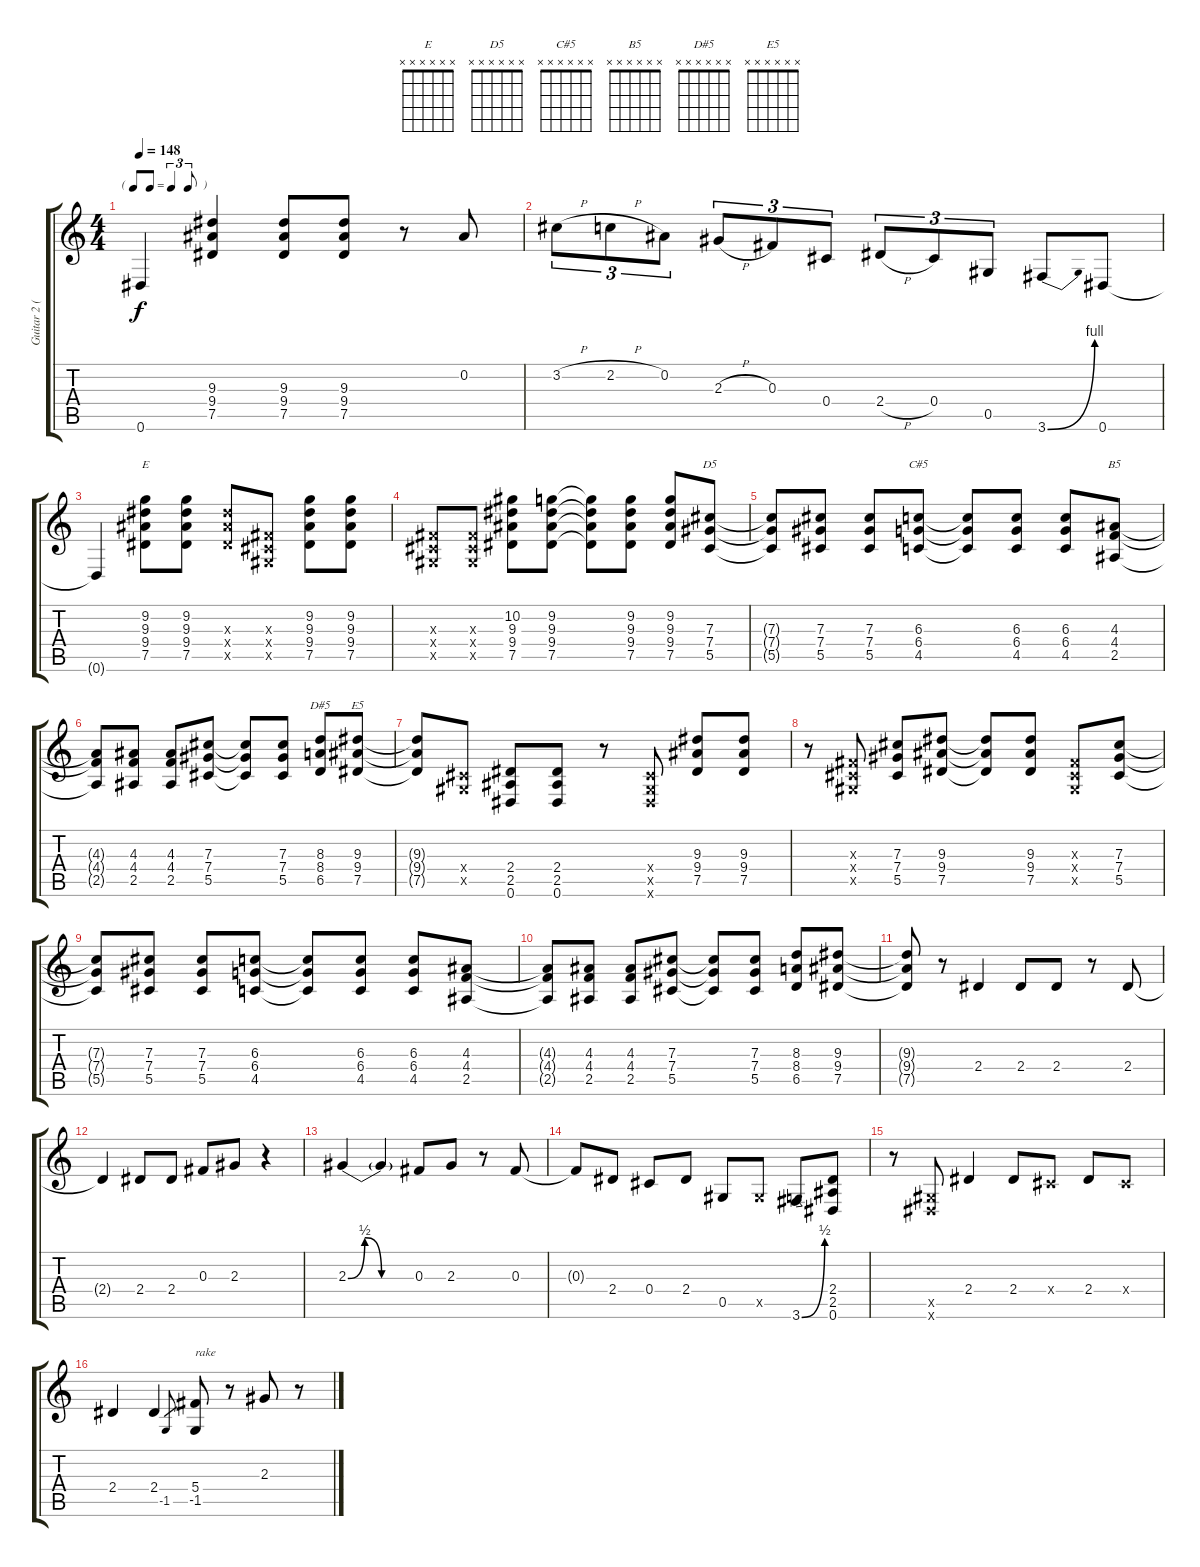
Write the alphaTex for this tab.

\track ("Guitar 2 (Izzy)" "Guitar 2 (") {instrument overdrivenguitar}
\staff {score tabs}
\tuning (Eb4 Bb3 Gb3 Db3 Ab2 Eb2) {hide}
\chord ("E" x x x x x x) {firstfret 0}
\chord ("D5" x x x x x x) {firstfret 0}
\chord ("C#5" x x x x x x) {firstfret 0}
\chord ("B5" x x x x x x) {firstfret 0}
\chord ("D#5" x x x x x x) {firstfret 0}
\chord ("E5" x x x x x x) {firstfret 0}
\ts (4 4)
\tf triplet8th
\tempo 148
\clef g2
\ks c
0.6{t}.4{dy f} (9.3 9.4 7.5).4 (9.3 9.4 7.5).8 (9.3 9.4 7.5).8 r.8 0.2.8 |
3.2{h}.8{tu (3 2)} 2.2{h}.8{tu (3 2)} 0.2.8{tu (3 2)} 2.3{h}.8{tu (3 2)} 0.3.8{tu (3 2)} 0.4.8{tu (3 2)} 2.4{h}.8{tu (3 2)} 0.4.8{tu (3 2)} 0.5.8{tu (3 2)} 3.6{be (bend 0 0 60 4)}.8 0.6.8 |
0.6{t}.4 (9.2 9.3 9.4 7.5).8{ch "E"} (9.2 9.3 9.4 7.5).8 (9.3{x} 9.4{x} 7.5{x}).8 (0.3{x} 0.4{x} 0.5{x}).8 (9.2 9.3 9.4 7.5).8 (9.2 9.3 9.4 7.5).8 |
(0.3{x} 0.4{x} 0.5{x}).8 (0.3{x} 0.4{x} 0.5{x}).8 (10.2 9.3 9.4 7.5).8 (9.2 9.3 9.4 7.5).8 (9.2{t} 9.3{t} 9.4{t} 7.5{t}).8 (9.2 9.3 9.4 7.5).8 (9.2 9.3 9.4 7.5).8 (7.3 7.4 5.5).8{ch "D5"} |
(7.3{t} 7.4{t} 5.5{t}).8 (7.3 7.4 5.5).8 (7.3 7.4 5.5).8 (6.3 6.4 4.5).8{ch "C#5"} (6.3{t} 6.4{t} 4.5{t}).8 (6.3 6.4 4.5).8 (6.3 6.4 4.5).8 (4.3 4.4 2.5).8{ch "B5"} |
(4.3{t} 4.4{t} 2.5{t}).8 (4.3 4.4 2.5).8 (4.3 4.4 2.5).8 (7.3 7.4 5.5).8 (7.3{t} 7.4{t} 5.5{t}).8 (7.3 7.4 5.5).8 (8.3 8.4 6.5).8{ch "D#5"} (9.3 9.4 7.5).8{ch "E5"} |
(9.3{t} 9.4{t} 7.5{t}).8 (0.4{x} 0.5{x}).8 (2.4 2.5 0.6).8 (2.4 2.5 0.6).8 r.8 (0.4{x} 0.5{x} 0.6{x}).8 (9.3 9.4 7.5).8 (9.3 9.4 7.5).8 |
r.8 (0.3{x} 0.4{x} 0.5{x}).8 (7.3 7.4 5.5).8 (9.3 9.4 7.5).8 (9.3{t} 9.4{t} 7.5{t}).8 (9.3 9.4 7.5).8 (0.3{x} 0.4{x} 0.5{x}).8 (7.3 7.4 5.5).8 |
(7.3{t} 7.4{t} 5.5{t}).8 (7.3 7.4 5.5).8 (7.3 7.4 5.5).8 (6.3 6.4 4.5).8 (6.3{t} 6.4{t} 4.5{t}).8 (6.3 6.4 4.5).8 (6.3 6.4 4.5).8 (4.3 4.4 2.5).8 |
(4.3{t} 4.4{t} 2.5{t}).8 (4.3 4.4 2.5).8 (4.3 4.4 2.5).8 (7.3 7.4 5.5).8 (7.3{t} 7.4{t} 5.5{t}).8 (7.3 7.4 5.5).8 (8.3 8.4 6.5).8 (9.3 9.4 7.5).8 |
(9.3{t} 9.4{t} 7.5{t}).8 r.8 2.4.4 2.4.8 2.4.8 r.8 2.4.8 |
2.4{t}.4 2.4.8 2.4.8 0.3.8 2.3.8 r.4 |
2.3{be (custom 0 0 15 2 30 0 45 0 60 0)}.4 2.3{t}.4 0.3.8 2.3.8 r.8 0.3.8 |
0.3{t}.8 2.4.8 0.4.8 2.4.8 0.5.8 0.5{x}.8 3.6{be (bend 0 0 60 2)}.8 (2.4 2.5 0.6).8 |
r.8 (0.5{x} 0.6{x}).8 2.4.4 2.4.8 0.4{x}.8 2.4.8 0.4{x}.8 |
2.4.4 2.4.4 -1.5.8{gr} (5.4 -1.5).8{txt "rake"} r.8 2.3.8 r.8
